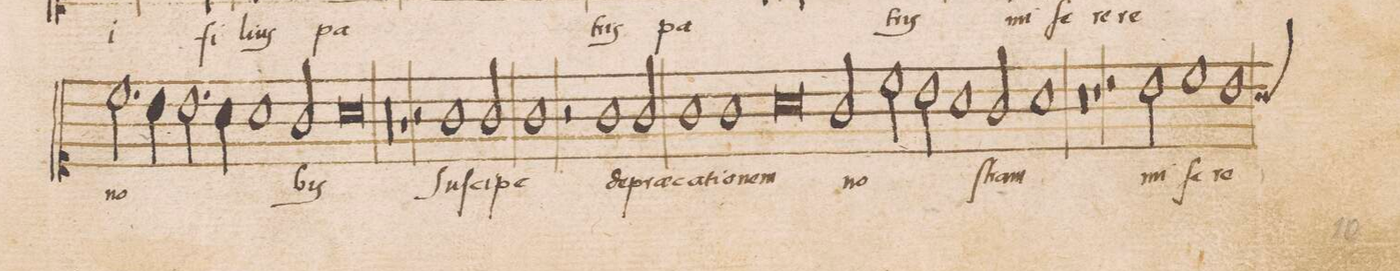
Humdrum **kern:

**kern	**text
*I"DISCANTVS	*
*clefC1	*
*k[]	*
*met(C|)	*
*M2/1	*
2.cc\	no-
=46-	=46-
4b\	.
2.b\	.
4a\	.
1a\	.
=47-	=47-
2g/	-bis
0a	.
=48-	=48-
00r	.
=49-	=49-
=50-	=50-
1r	.
=51-	=51-
2r	.
1g	Suſ-
2g/	-ci-
=52-	=52-
1g	-pe
2r	.
1g\	de-
=53-	=53-
2g/	-prae-
1g	-ca-
=54-	=54-
1g	-tio-
0a	-nem
=55-	=55-
2g/	no-
2cc\	.
=56-	=56-
2b\	.
1a	.
2g/	-ſtram
=57-	=57-
1a	.
0r	.
=58-	=58-
1r	.
=59-	=59-
2r	.
2b\	mi-
1cc	-ſe-
=60-	=60-
*custos:a	*
1b	-re-
*-	*-
